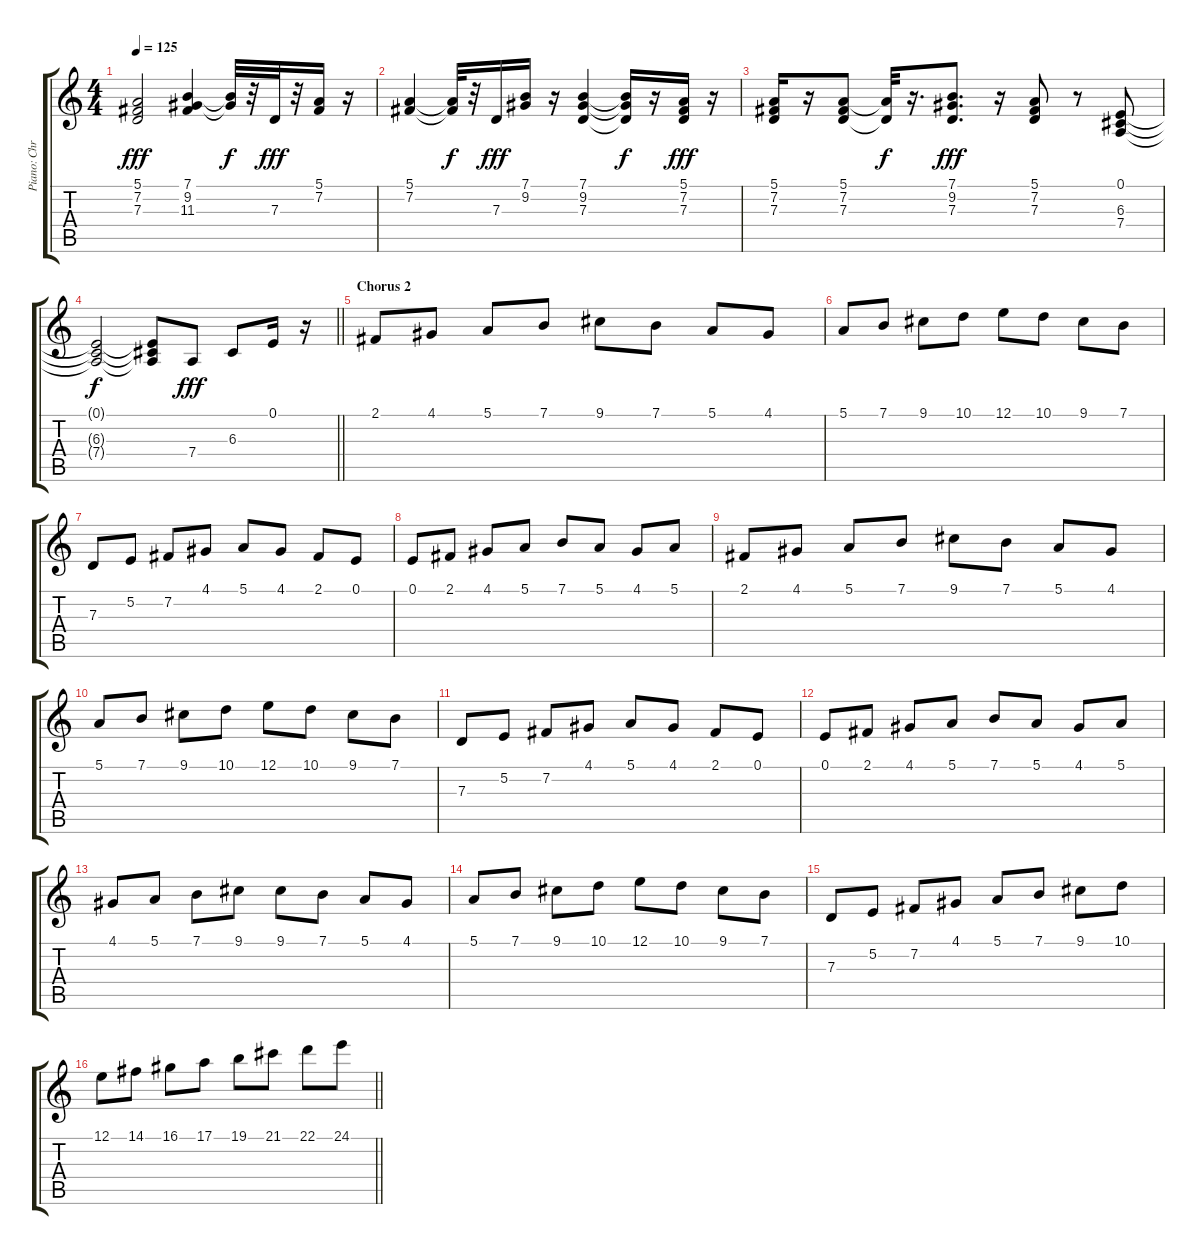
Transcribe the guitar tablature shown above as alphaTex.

\track ("Piano: Christine McVie" "Piano: Chr") {instrument electricgrandpiano}
\staff {score tabs}
\tuning (E4 B3 G3 D3 A2 E2) {hide}
\ts (4 4)
\tempo 125
\clef g2
\ks c
(5.1 7.2 7.3).2{dy fff} (7.1 9.2 11.3).4 (7.1{t} 9.2{t}).32{dy f} r.32 7.3.32{dy fff} r.32 (5.1 7.2).16 r.16 |
(5.1 7.2).4 (5.1{t} 7.2{t}).32{dy f} r.32 7.3.16{dy fff} (7.1 9.2).16 r.16 (7.1 9.2 7.3).4 (7.1{t} 9.2{t} 7.3{t}).16{dy f} r.16 (5.1 7.2 7.3).16{dy fff} r.16 |
(5.1 7.2 7.3).16 r.16 (5.1 7.2 7.3).8 (5.1{t} 7.3{t}).32{dy f} r.16{d} (7.1 9.2 7.3).8{d dy fff} r.16 (5.1 7.2 7.3).8 r.8 (0.1 6.3 7.4).8 |
\barLineRight lightlight
(0.1{t} 6.3{t} 7.4{t}).2{dy f} (0.1{t} 6.3{t} 7.4{t}).8 7.4.8{dy fff} 6.3.8 0.1.16 r.16 |
\section ("" "Chorus 2")
2.1.8 4.1.8 5.1.8 7.1.8 9.1.8 7.1.8 5.1.8 4.1.8 |
5.1.8 7.1.8 9.1.8 10.1.8 12.1.8 10.1.8 9.1.8 7.1.8 |
7.3.8 5.2.8 7.2.8 4.1.8 5.1.8 4.1.8 2.1.8 0.1.8 |
0.1.8 2.1.8 4.1.8 5.1.8 7.1.8 5.1.8 4.1.8 5.1.8 |
2.1.8 4.1.8 5.1.8 7.1.8 9.1.8 7.1.8 5.1.8 4.1.8 |
5.1.8 7.1.8 9.1.8 10.1.8 12.1.8 10.1.8 9.1.8 7.1.8 |
7.3.8 5.2.8 7.2.8 4.1.8 5.1.8 4.1.8 2.1.8 0.1.8 |
0.1.8 2.1.8 4.1.8 5.1.8 7.1.8 5.1.8 4.1.8 5.1.8 |
4.1.8 5.1.8 7.1.8 9.1.8 9.1.8 7.1.8 5.1.8 4.1.8 |
5.1.8 7.1.8 9.1.8 10.1.8 12.1.8 10.1.8 9.1.8 7.1.8 |
7.3.8 5.2.8 7.2.8 4.1.8 5.1.8 7.1.8 9.1.8 10.1.8 |
\barLineRight lightlight
12.1.8 14.1.8 16.1.8 17.1.8 19.1.8 21.1.8 22.1.8 24.1.8
